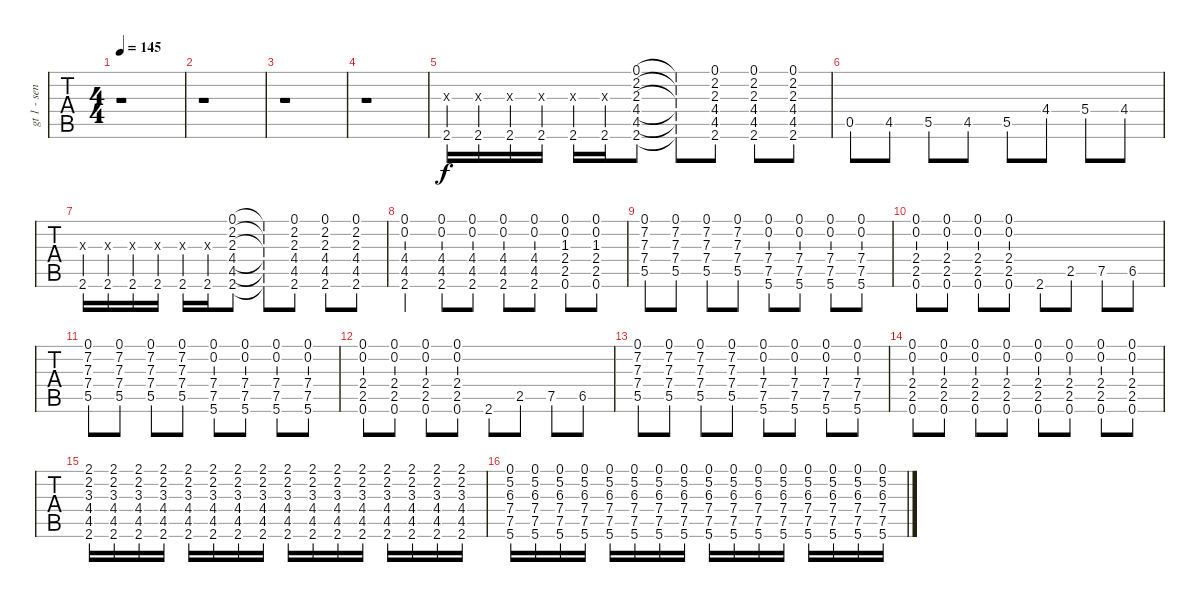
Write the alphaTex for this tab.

\track ("gt 1 - sensible" "gt 1 - sen") {instrument overdrivenguitar}
\staff {tabs}
\tuning (E4 B3 G3 D3 A2 E2) {hide}
\ts (4 4)
\tempo 145
\clef g2
\ks c
r.1{dy f} |
r.1 |
r.1 |
r.1 |
(0.3{x} 2.6).16 (0.3{x} 2.6).16 (0.3{x} 2.6).16 (0.3{x} 2.6).16 (0.3{x} 2.6).16 (0.3{x} 2.6).16 (0.1 2.2 2.3 4.4 4.5 2.6).8 (0.1{t} 2.2{t} 2.3{t} 4.4{t} 4.5{t} 2.6{t}).8 (0.1 2.2 2.3 4.4 4.5 2.6).8 (0.1 2.2 2.3 4.4 4.5 2.6).8 (0.1 2.2 2.3 4.4 4.5 2.6).8 |
0.5.8 4.5.8 5.5.8 4.5.8 5.5.8 4.4.8 5.4.8 4.4.8 |
(0.3{x} 2.6).16 (0.3{x} 2.6).16 (0.3{x} 2.6).16 (0.3{x} 2.6).16 (0.3{x} 2.6).16 (0.3{x} 2.6).16 (0.1 2.2 2.3 4.4 4.5 2.6).8 (0.1{t} 2.2{t} 2.3{t} 4.4{t} 4.5{t} 2.6{t}).8 (0.1 2.2 2.3 4.4 4.5 2.6).8 (0.1 2.2 2.3 4.4 4.5 2.6).8 (0.1 2.2 2.3 4.4 4.5 2.6).8 |
(0.1 0.2 4.4 4.5 2.6).4 (0.1 0.2 4.4 4.5 2.6).8 (0.1 0.2 4.4 4.5 2.6).8 (0.1 0.2 4.4 4.5 2.6).8 (0.1 0.2 4.4 4.5 2.6).8 (0.1 0.2 1.3 2.4 2.5 0.6).8 (0.1 0.2 1.3 2.4 2.5 0.6).8 |
(0.1 7.2 7.3 7.4 5.5).8 (0.1 7.2 7.3 7.4 5.5).8 (0.1 7.2 7.3 7.4 5.5).8 (0.1 7.2 7.3 7.4 5.5).8 (0.1 0.2 7.4 7.5 5.6).8 (0.1 0.2 7.4 7.5 5.6).8 (0.1 0.2 7.4 7.5 5.6).8 (0.1 0.2 7.4 7.5 5.6).8 |
(0.1 0.2 2.4 2.5 0.6).8 (0.1 0.2 2.4 2.5 0.6).8 (0.1 0.2 2.4 2.5 0.6).8 (0.1 0.2 2.4 2.5 0.6).8 2.6.8 2.5.8 7.5.8 6.5.8 |
(0.1 7.2 7.3 7.4 5.5).8 (0.1 7.2 7.3 7.4 5.5).8 (0.1 7.2 7.3 7.4 5.5).8 (0.1 7.2 7.3 7.4 5.5).8 (0.1 0.2 7.4 7.5 5.6).8 (0.1 0.2 7.4 7.5 5.6).8 (0.1 0.2 7.4 7.5 5.6).8 (0.1 0.2 7.4 7.5 5.6).8 |
(0.1 0.2 2.4 2.5 0.6).8 (0.1 0.2 2.4 2.5 0.6).8 (0.1 0.2 2.4 2.5 0.6).8 (0.1 0.2 2.4 2.5 0.6).8 2.6.8 2.5.8 7.5.8 6.5.8 |
(0.1 7.2 7.3 7.4 5.5).8 (0.1 7.2 7.3 7.4 5.5).8 (0.1 7.2 7.3 7.4 5.5).8 (0.1 7.2 7.3 7.4 5.5).8 (0.1 0.2 7.4 7.5 5.6).8 (0.1 0.2 7.4 7.5 5.6).8 (0.1 0.2 7.4 7.5 5.6).8 (0.1 0.2 7.4 7.5 5.6).8 |
(0.1 0.2 2.4 2.5 0.6).8 (0.1 0.2 2.4 2.5 0.6).8 (0.1 0.2 2.4 2.5 0.6).8 (0.1 0.2 2.4 2.5 0.6).8 (0.1 0.2 2.4 2.5 0.6).8 (0.1 0.2 2.4 2.5 0.6).8 (0.1 0.2 2.4 2.5 0.6).8 (0.1 0.2 2.4 2.5 0.6).8 |
(2.1 2.2 3.3 4.4 4.5 2.6).16 (2.1 2.2 3.3 4.4 4.5 2.6).16 (2.1 2.2 3.3 4.4 4.5 2.6).16 (2.1 2.2 3.3 4.4 4.5 2.6).16 (2.1 2.2 3.3 4.4 4.5 2.6).16 (2.1 2.2 3.3 4.4 4.5 2.6).16 (2.1 2.2 3.3 4.4 4.5 2.6).16 (2.1 2.2 3.3 4.4 4.5 2.6).16 (2.1 2.2 3.3 4.4 4.5 2.6).16 (2.1 2.2 3.3 4.4 4.5 2.6).16 (2.1 2.2 3.3 4.4 4.5 2.6).16 (2.1 2.2 3.3 4.4 4.5 2.6).16 (2.1 2.2 3.3 4.4 4.5 2.6).16 (2.1 2.2 3.3 4.4 4.5 2.6).16 (2.1 2.2 3.3 4.4 4.5 2.6).16 (2.1 2.2 3.3 4.4 4.5 2.6).16 |
(0.1 5.2 6.3 7.4 7.5 5.6).16 (0.1 5.2 6.3 7.4 7.5 5.6).16 (0.1 5.2 6.3 7.4 7.5 5.6).16 (0.1 5.2 6.3 7.4 7.5 5.6).16 (0.1 5.2 6.3 7.4 7.5 5.6).16 (0.1 5.2 6.3 7.4 7.5 5.6).16 (0.1 5.2 6.3 7.4 7.5 5.6).16 (0.1 5.2 6.3 7.4 7.5 5.6).16 (0.1 5.2 6.3 7.4 7.5 5.6).16 (0.1 5.2 6.3 7.4 7.5 5.6).16 (0.1 5.2 6.3 7.4 7.5 5.6).16 (0.1 5.2 6.3 7.4 7.5 5.6).16 (0.1 5.2 6.3 7.4 7.5 5.6).16 (0.1 5.2 6.3 7.4 7.5 5.6).16 (0.1 5.2 6.3 7.4 7.5 5.6).16 (0.1 5.2 6.3 7.4 7.5 5.6).16
